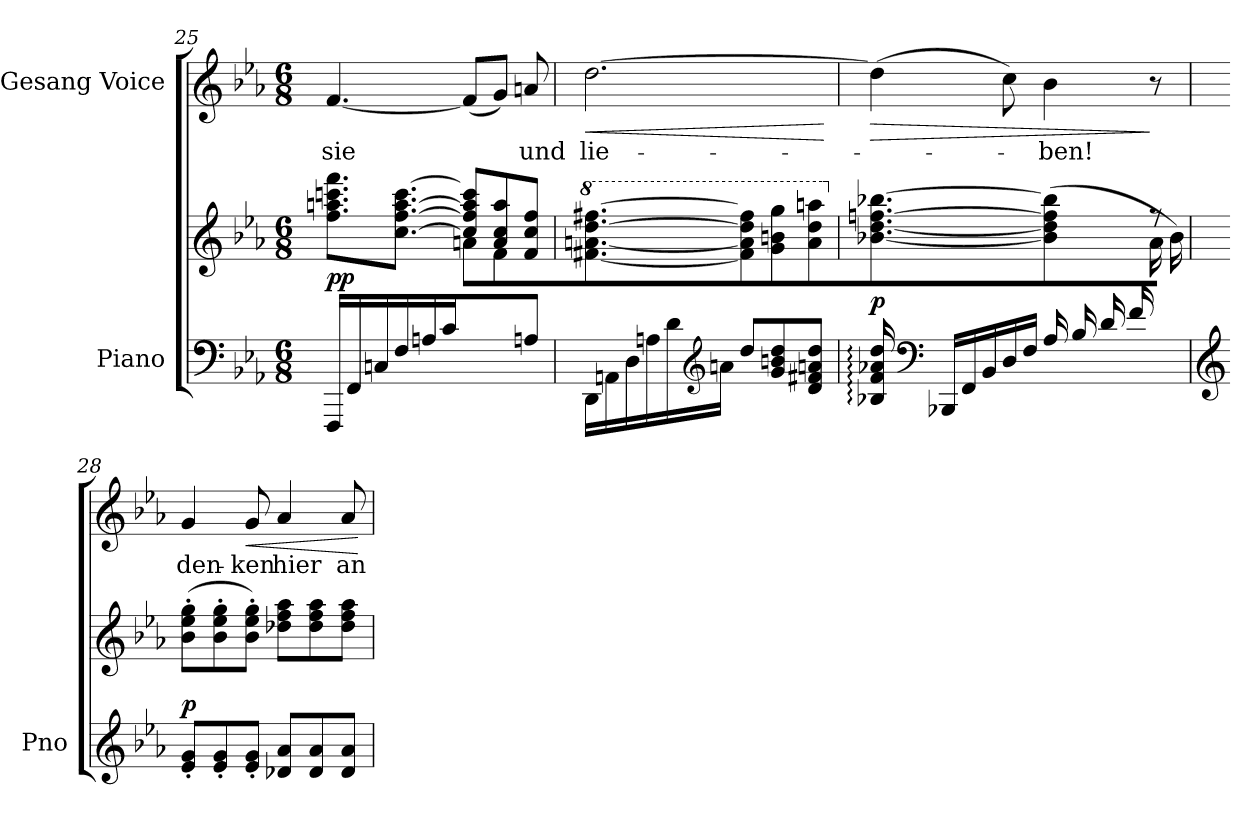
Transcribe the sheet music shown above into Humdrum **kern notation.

**kern	**kern	**dynam	**kern	**text	**dynam
*part2	*part2	*part2	*part1	*part1	*part1
*staff3	*staff2	*staff2/3	*staff1	*staff1	*staff1
*I"Piano	*	*	*I"Gesang Voice	*	*
*I'Pno	*	*	*	*	*
*clefF4	*clefG2	*	*clefG2	*	*
*k[b-e-a-]	*k[b-e-a-]	*	*k[b-e-a-]	*	*
*M6/8	*M6/8	*	*M6/8	*	*
=25	=25	=25	=25	=25	=25
*	*^	*	*	*	*
!	!	!	!LO:DY:a=2	!	!	!
16FFF/LL	8.ff\ 8.aan\ 8.cccn\ 8.fff\L	4.ryy	pp	[4.f/	sie	.
16FF/	.	.	.	.	.	.
16Cn/	.	.	.	.	.	.
16F/	[>8.cc\ [8.ff\ [8.aa\ [8.ccc\J	.	.	.	.	.
16An/	.	.	.	.	.	.
16c/JJ	.	.	.	.	.	.
4ryy	8cc/] 8ff/] 8aa/] 8ccc/]L	8an\L	.	(8f/L]	.	.
.	8a/ 8cc/ 8aa/	8f\	.	8g/J)	.	.
8An/J	8f/ 8cc/ 8ff/J	8ryy	.	8an/	und	.
*	*v	*v	*	*	*	*
=26	=26	=26	=26	=26	=26
*	*8va	*	*	*	*
*	*^	*	*	*	*
!	!LO:TX:b:i:t=cresc.	!	!	!	!	!
!	!	!	!	!	!	!LO:HP:b
*	*v	*v	*	*	*	*
16DD\LL	[4.ff#X\ [4.aan\ [4.ddd\ [4.fff#X\	.	[2.dd\	lie-	<
16AAn\	.	.	.	.	.
16D\	.	.	.	.	.
16An\	.	.	.	.	.
16d\	.	.	.	.	.
*clefG2	*	*	*	*	*
16an\JJ	.	.	.	.	.
8dd/L	8ff#\] 8aa\] 8ddd\] 8fff#\]L	.	.	.	.
8g/ 8bn/ 8dd/	8gg\ 8bbn\ 8ggg\	.	.	.	.
8d/ 8f#X/ 8an/ 8dd/J	8aa\ 8ddd\ 8aaanj\J	.	.	.	.
.	.	.	.	.	[
=27	=27	=27	=27	=27	=27
*	*X8va	*	*	*	*
*	*^	*	*	*	*
!	!	!	!LO:DY:a=2	!	!	!LO:HP:b
16B-X/: 16f/: 16a-X/: 16dd/:	[4.b-X\ [4.dd\ [4.ffn\ [4.bb-X\	8ryy	p	(4dd\]	.	>
*clefF4	*	*	*	*	*	*
16BBB-X/LL	.	.	.	.	.	.
*	*v	*v	*	*	*	*
16FF/	.	.	.	.	.
16BB-/	.	.	.	.	.
16D/	.	.	8cc\)	.	.
16F/JJ	.	.	.	.	.
16A-/LL	(4b-\] 4dd\] 4ff\] 4bb-\]	.	4b-\	-ben!	.
16B-/	.	.	.	.	.
16d/	.	.	.	.	.
16f/	.	.	.	.	.
*	*^	*	*	*	*
8ryy	8r	16a-\	.	8r	.	]
.	.	16b-\JJ)	.	.	.	.
*	*v	*v	*	*	*	*
=28	=28	=28	=28	=28	=28
*clefG2	*	*	*	*	*
*	*^	*	*	*	*
!	!	!	!LO:DY:a=2	!	!	!
*	*v	*v	*	*	*	*
8e-/' 8g/'L	(8b-\' 8ee-\' 8gg\'L	p	4g/	den-	.
8e-/' 8g/'	8b-\' 8ee-\' 8gg\'	.	.	.	.
!	!	!	!	!	!LO:HP:b
8e-/' 8g/'J	8b-\' 8ee-\' 8gg\'J)	.	8g/	-ken	<
8d-X/ 8a-/L	8dd-X\ 8ff\ 8aa-\L	.	4a-/	hier	.
8d-/ 8a-/	8dd-\ 8ff\ 8aa-\	.	.	.	.
8d-/ 8a-/J	8dd-\ 8ff\ 8aa-\J	.	8a-/	an	.
.	.	.	.	.	[
=	=	=	=	=	=
*-	*-	*-	*-	*-	*-
